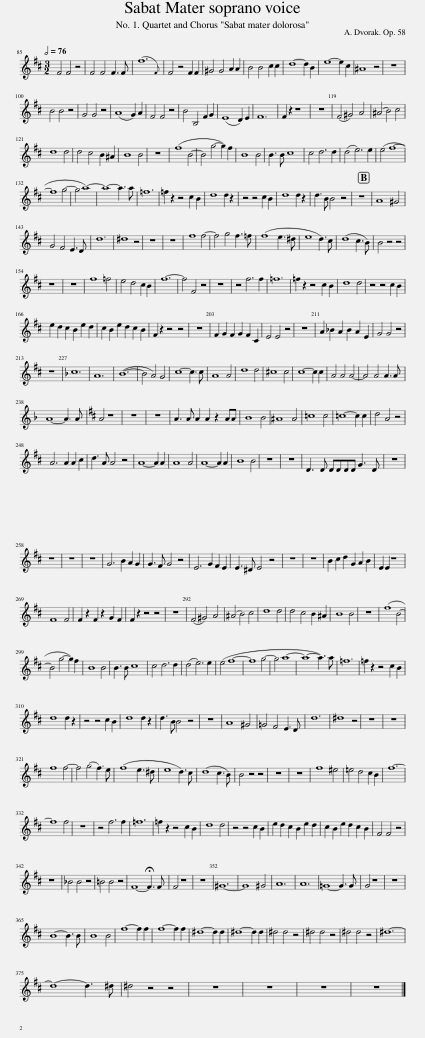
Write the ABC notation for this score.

X:1
L:1/8
Q:1/2=76
M:3/2
I:linebreak $
K:D
V:1 treble
V:1
 F4 F4 z4 | F4 F4 F3 F | (f12{F)} | F4 z4 F2 F2 | ^G4 G4 A2 A2 | %5
 B4 B4 c2 c2 | d8- d2 B2 | e8- e2 c2 | ^A8 z4 | z12 |$ %10
 B4 B4 z4 | G4 G4 z4 | (A8 G2) A2 | F4 F4 z4 | B4 B,4 F2 G2 | %15
 (E8 D2) E2 | F12 | F2 z2 z8 | z12 | (F4 ^G4) A4 | %20
 (^A4 B4) c4 |$ d8 d4 | d4 c4 B2 ^A2 | B8 B4 | z12 | %25
 (f8 B4- | B4 g4- g2) f2 | B8 B4 | B3 B c8 | c4 d6 d2 | %30
 (d4 e6) e2 | (e4 f8- |$ f8 g4- | g4 a8-) | a8- a3 a | %35
 =f12 | =f2 z2 z4 c2 B2 | d8 d2 z2 | z4 z4 c2 B2 | d8 d2 z2 | %40
 d3 B B4 z4 | z12 | A8 ^G4 |$ G4 F4 E3 D | d12 | %45
 ^d8 z4 | z12 | z12 | f8 f4- | f4 g4 f3 =f | %50
 (f8 e3 ^d | e8 d3) c | (d8 c3 B) | B4 z4 z4 |$ z12 | %55
 z12 | f8 =f4 | e4 d4 c2 B2 | f12- | f4 F4 z4 | %60
 z12 | z4 f6 f2 | =f12 | =f2 z2 z4 c2 B2 | d8 d4 | %65
 z4 z4 c2 B2 |$ e2 d2 c2 B2 e2 d2 | c2 B2 e2 d2 c2 B2 | F2 z2 z4 z4 | z12 | %70
 F2 G2 F2 G2 F2 C2 | E4 E4 z4 | z12 | A2 _B2 A2 B2 A2 E2 | G4 G4 z4 |$ %75
 z12 |[K:F] c12 | A12 | (B12- | B4 A4) G4 | %80
 c8- c3 c | A8 A4 | d8 d4 | ^c8 c4 | c8- c2 c2 | %85
 A4 A4 A4- | A4 A4 A3 A |$ A8- A3 A |[K:D] A4 z8 | z12 | %90
 z12 | A3 A A2 A2 z2 AA | B8 B4 | ^A8 A4 | =c8 c4 | %95
 =c8- c2 c2 | d4 A4 z4 |$ A6 A2 A2 c2 | d3 A A4 z4 | A8- A2 A2 | %100
 A8 A4 | A8- A2 A2 | B8 B4 | z12 | z12 | %105
 D3 D DDDD G3 D | z12 |$ z12 | z12 | z12 | %110
 G6 B2 A2 G2 | G3 F G4 z4 | E6 G2 F2 E2 | E3 ^D E4 z4 | z12 | %115
 z12 | B2 c2 d2 G2 A2 B2 | E2 E2 z8 |$ F8 F4 | F2 z2 F2 z2 G2 F2 | %120
 F2 z2 z4 z4 | z12 | (F4 ^G4) A4 | (^A4 B4) c4 | d8 d4 | %125
 d4 c4 B2 ^A2 | B8 B4 | z12 | (f8 B4- |$ B4 g4- g2) f2 | %130
 B8 B4 | B3 B c8 | c4 d6 d2 | (d4 e6) e2 | (e4 f8- | %135
 f8 g4- | g4 a8- | a8- a3) a | =f12 | =f2 z2 z4 c2 B2 |$ %140
 d8 d2 z2 | z4 z4 c2 B2 | d8 d2 z2 | d3 B B4 z4 | z12 | %145
 A8 ^G4 | =G4 F4 E3 D | d12 | ^d8 z4 | z12 | %150
 z12 |$ f8 f4- | f4 (g4 f3) e | (f8 e3 ^d | e8 d3) c | %155
 (d8 c3 B) | B4 z4 z4 | z12 | z12 | f8 ^e4 | %160
 =e4 d4 c2 B2 | f12- |$ f8 f4 | z12 | z4 f6 f2 | %165
 =f12 | =f2 z2 z4 c2 B2 | d8 d4 | z4 z4 c2 B2 | e2 d2 c2 B2 e2 d2 | %170
 c2 B2 e2 d2 c2 B2 | F4 F4 z4 |$ z12 | _B4 B4 z4 | =B4 B4 z4 | %175
 F8- !fermata!F3 F | F4 z8 | z12 | ^G12- | G8 ^G4 | %180
 A12 | A12 | =G8- G3 G | G4 z8 | z12 |$ %185
 B8- B3 B | B8 B4 | f8- f2 f2 | f8- f2 f2 | ^d8- d2 d2 | %190
 ^d8- d2 d2 | ^d4 d4 z4 | ^d4 d4 z4 | ^d4 d4 z4 | ^d12- |$ %195
 d8- d3 ^d | ^d4 z4 z4 | z12 | z12 | z12 | %200
 z12 |] %201
